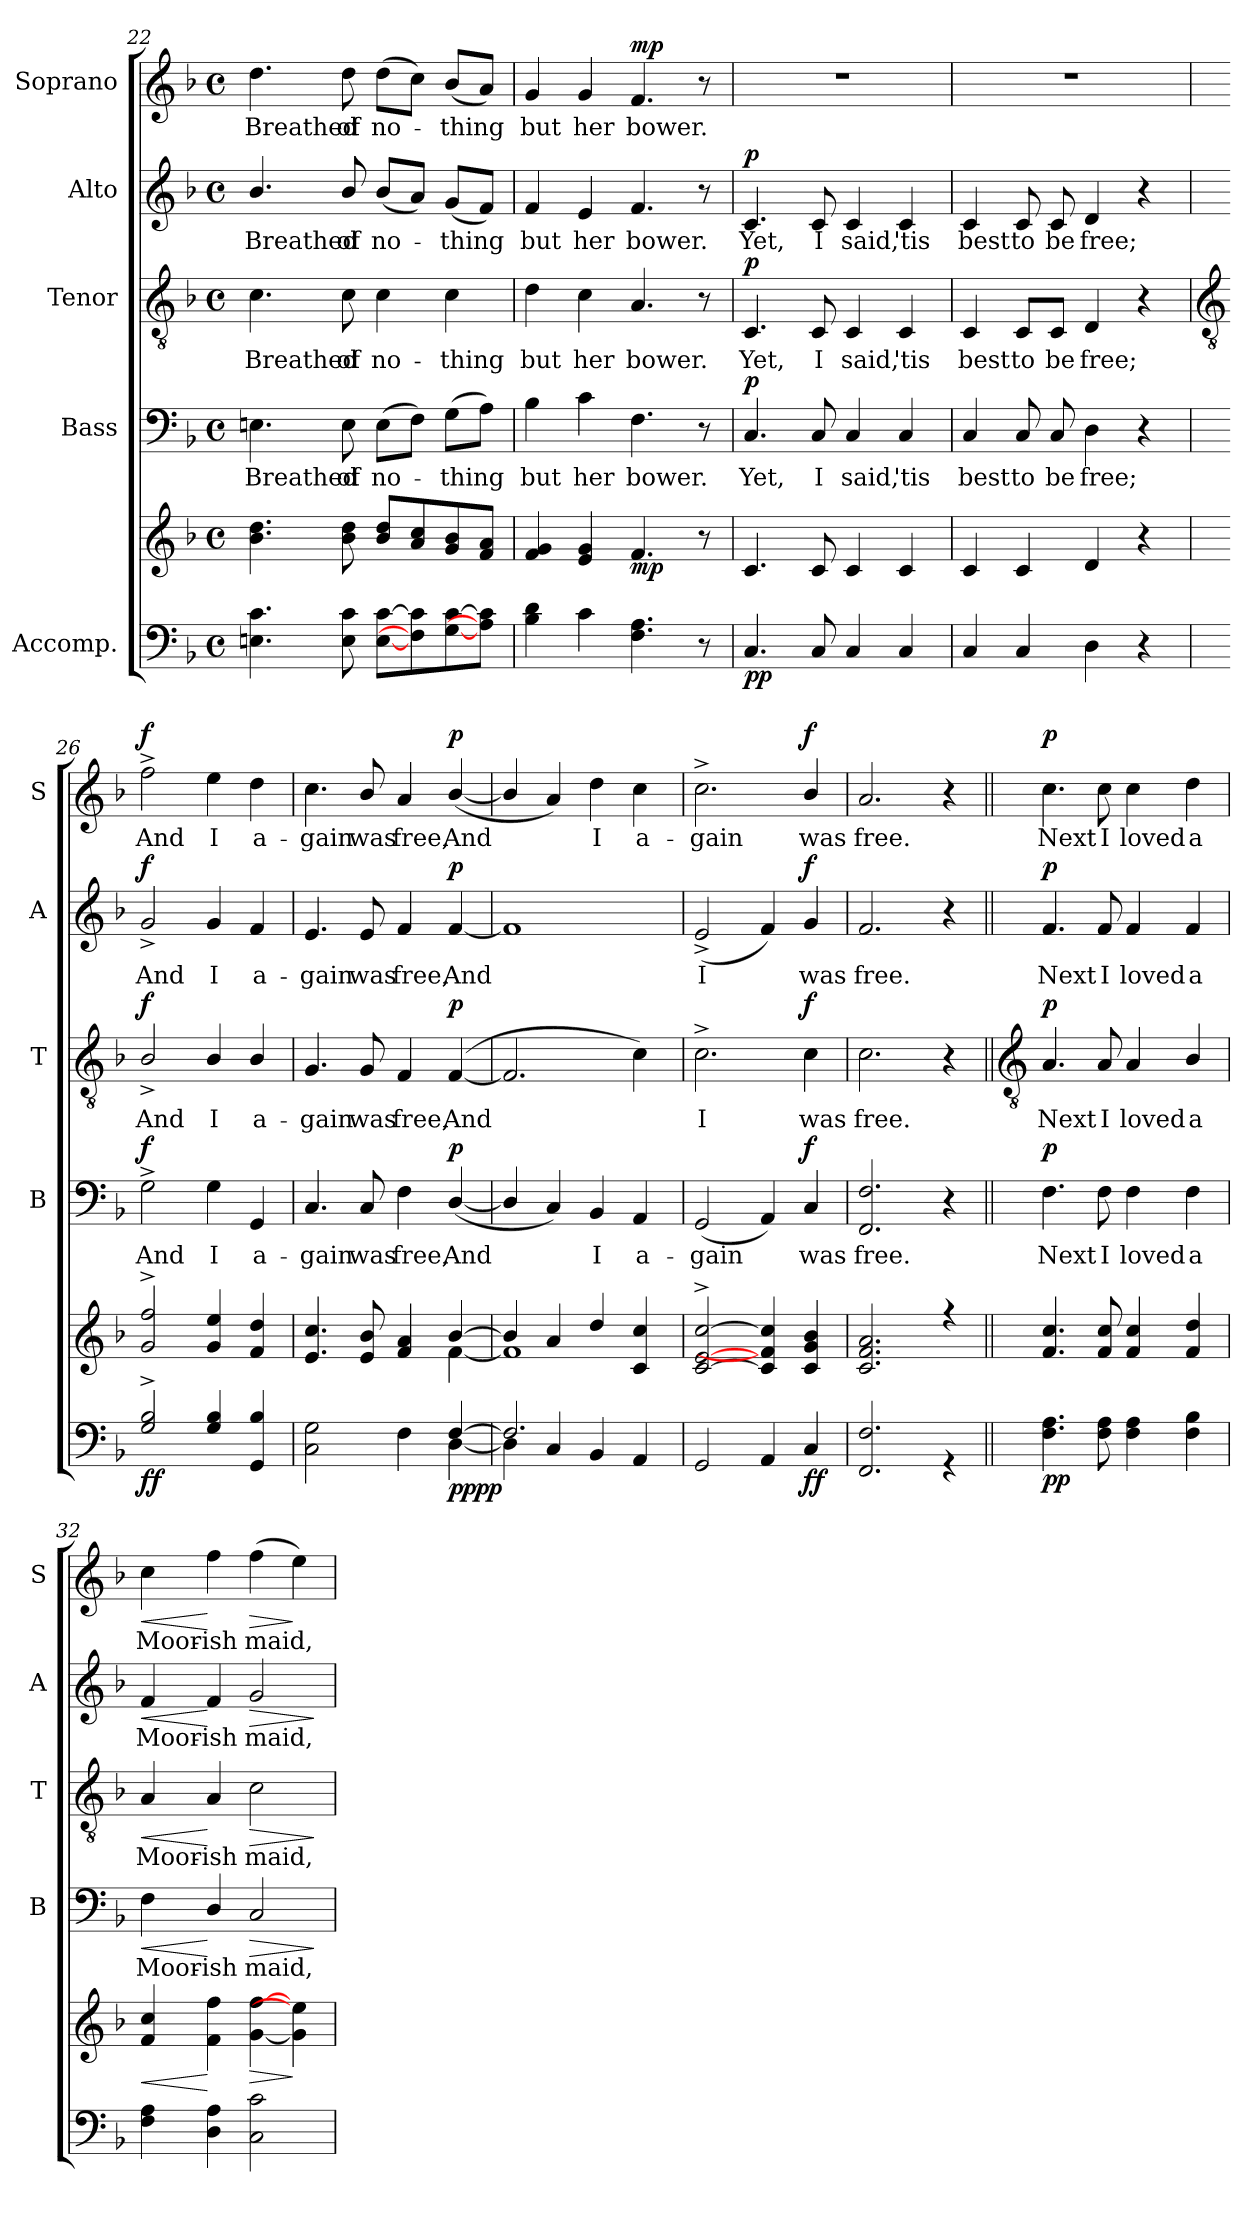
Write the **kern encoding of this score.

**kern	**kern	**dynam	**kern	**text	**dynam	**kern	**text	**dynam	**kern	**text	**dynam	**kern	**text	**dynam
*part5	*part5	*part5	*part4	*part4	*part4	*part3	*part3	*part3	*part2	*part2	*part2	*part1	*part1	*part1
*staff6	*staff5	*staff5/6	*staff4	*staff4	*staff4	*staff3	*staff3	*staff3	*staff2	*staff2	*staff2	*staff1	*staff1	*staff1
*I"Accomp.	*	*	*I"Bass	*	*	*I"Tenor	*	*	*I"Alto	*	*	*I"Soprano	*	*
*	*	*	*I'B	*	*	*I'T	*	*	*I'A	*	*	*I'S	*	*
*clefF4	*clefG2	*	*clefF4	*	*	*clefGv2	*	*	*clefG2	*	*	*clefG2	*	*
*k[b-]	*k[b-]	*	*k[b-]	*	*	*k[b-]	*	*	*k[b-]	*	*	*k[b-]	*	*
*F:	*F:	*	*F:	*	*	*F:	*	*	*F:	*	*	*F:	*	*
*M4/4	*M4/4	*	*M4/4	*	*	*M4/4	*	*	*M4/4	*	*	*M4/4	*	*
*met(c)	*met(c)	*	*met(c)	*	*	*met(c)	*	*	*met(c)	*	*	*met(c)	*	*
=22	=22	=22	=22	=22	=22	=22	=22	=22	=22	=22	=22	=22	=22	=22
!	!	!	!	!LO:LY:b	!	!	!LO:LY:b	!	!	!LO:LY:b	!	!	!LO:LY:b	!
4.En 4.c	4.b- 4.dd	.	4.En	Breathed	.	4.c	Breathed	.	4.b-/	Breathed	.	4.dd	Breathed	.
!	!	!	!	!LO:LY:b	!	!	!LO:LY:b	!	!	!LO:LY:b	!	!	!LO:LY:b	!
8E 8c	8b- 8dd	.	8E	of	.	8c	of	.	8b-/	of	.	8dd	of	.
!	!	!	!	!LO:LY:b	!	!	!LO:LY:b	!	!	!LO:LY:b	!	!	!LO:LY:b	!
[8E [8cL	8b- 8ddL	.	(>8EL	no-	.	4c	no-	.	(<8b-L	no-	.	(>8ddL	no-	.
8F] 8c]	8a 8cc	.	8FJ)	.	.	.	.	.	8aJ)	.	.	8ccJ)	.	.
!	!	!	!	!LO:LY:b	!	!	!LO:LY:b	!	!	!LO:LY:b	!	!	!LO:LY:b	!
[8G [8c	8g 8b-	.	(>8GL	thing	.	4c	-thing	.	(<8gL	thing	.	(<8b-L	-thing	.
8A] 8c]J	8f 8aJ	.	8AJ)	.	.	.	.	.	8fJ)	.	.	8aJ)	.	.
=23	=23	=23	=23	=23	=23	=23	=23	=23	=23	=23	=23	=23	=23	=23
!	!	!	!	!LO:LY:b	!	!	!LO:LY:b	!	!	!LO:LY:b	!	!	!LO:LY:b	!
4B- 4d	4f 4g	.	4B-	but	.	4d	but	.	4f	but	.	4g	but	.
!	!	!	!	!LO:LY:b	!	!	!LO:LY:b	!	!	!LO:LY:b	!	!	!LO:LY:b	!
4c	4e 4g	.	4c	her	.	4c	her	.	4e	her	.	4g	her	.
!	!	!LO:DY:b	!	!LO:LY:b	!	!	!LO:LY:b	!	!	!LO:LY:b	!	!	!LO:LY:b	!LO:DY:b
4.F 4.A	4.f	mp	4.F	bower.	.	4.A	bower.	.	4.f	bower.	.	4.f	bower.	mp
8r	8r	.	8r	.	.	8r	.	.	8r	.	.	8r	.	.
=24	=24	=24	=24	=24	=24	=24	=24	=24	=24	=24	=24	=24	=24	=24
!	!	!LO:DY:b=2	!	!LO:LY:b	!	!	!LO:LY:b	!	!	!LO:LY:b	!	!	!	!
!	!	!LO:DY:n=1:b	!	!	!LO:DY:b	!	!	!LO:DY:b	!	!	!LO:DY:b	!	!	!
4.C/	4.c	p p	4.C	Yet,	p	4.C	Yet,	p	4.c	Yet,	p	1r	.	.
!	!	!	!	!LO:LY:b	!	!	!LO:LY:b	!	!	!LO:LY:b	!	!	!	!
8C	8c	.	8C	I	.	8C	I	.	8c	I	.	.	.	.
!	!	!	!	!LO:LY:b	!	!	!LO:LY:b	!	!	!LO:LY:b	!	!	!	!
4C	4c	.	4C	said,	.	4C	said,	.	4c	said,	.	.	.	.
!	!	!	!	!LO:LY:b	!	!	!LO:LY:b	!	!	!LO:LY:b	!	!	!	!
4C	4c	.	4C	'tis	.	4C	'tis	.	4c	'tis	.	.	.	.
=25	=25	=25	=25	=25	=25	=25	=25	=25	=25	=25	=25	=25	=25	=25
!	!	!	!	!LO:LY:b	!	!	!LO:LY:b	!	!	!LO:LY:b	!	!	!	!
4C	4c	.	4C	best	.	4C	best	.	4c	best	.	1r	.	.
!	!	!	!	!LO:LY:b	!	!	!LO:LY:b	!	!	!LO:LY:b	!	!	!	!
4C	4c	.	8C	to	.	8C/L	to	.	8c	to	.	.	.	.
!	!	!	!	!LO:LY:b	!	!	!LO:LY:b	!	!	!LO:LY:b	!	!	!	!
.	.	.	8C	be	.	8C/J	be	.	8c	be	.	.	.	.
!	!	!	!	!LO:LY:b	!	!	!LO:LY:b	!	!	!LO:LY:b	!	!	!	!
4D	4d	.	4D	free;	.	4D	free;	.	4d	free;	.	.	.	.
4r	4r	.	4r	.	.	4r	.	.	4r	.	.	.	.	.
!!LO:LB:g=z
=26	=26	=26	=26	=26	=26	=26	=26	=26	=26	=26	=26	=26	=26	=26
*	*	*	*	*	*	*clefGv2	*	*	*	*	*	*	*	*
*^	*^	*	*	*	*	*	*	*	*	*	*	*	*	*
!	!	!	!	!LO:DY:b=2	!	!LO:LY:b	!	!	!LO:LY:b	!	!	!LO:LY:b	!	!	!LO:LY:b	!
!	!	!	!	!LO:DY:n=1:b	!	!	!LO:DY:b	!	!	!LO:DY:b	!	!	!LO:DY:b	!	!	!LO:DY:b
2G^ 2B-^	1ryy	2g^ 2ff^	1ryy	f f	2G^	And	f	2B-^/	And	f	2g^	And	f	2ff^	And	f
!	!	!	!	!	!	!LO:LY:b	!	!	!LO:LY:b	!	!	!LO:LY:b	!	!	!LO:LY:b	!
4G 4B-	.	4g 4ee	.	.	4G	I	.	4B-/	I	.	4g	I	.	4ee	I	.
!	!	!	!	!	!	!LO:LY:b	!	!	!LO:LY:b	!	!	!LO:LY:b	!	!	!LO:LY:b	!
4GG 4B-	.	4f 4dd	.	.	4GG	a-	.	4B-/	a-	.	4f	a-	.	4dd	a-	.
=27	=27	=27	=27	=27	=27	=27	=27	=27	=27	=27	=27	=27	=27	=27	=27	=27
!	!	!	!	!	!	!LO:LY:b	!	!	!LO:LY:b	!	!	!LO:LY:b	!	!	!LO:LY:b	!
2.ryy	2C\ 2G\	4.e 4.cc	2.ryy	.	4.C	-gain	.	4.G	-gain	.	4.e	-gain	.	4.cc	-gain	.
!	!	!	!	!	!	!LO:LY:b	!	!	!LO:LY:b	!	!	!LO:LY:b	!	!	!LO:LY:b	!
.	.	8e/ 8b-/	.	.	8C	was	.	8G	was	.	8e	was	.	8b-/	was	.
!	!	!	!	!	!	!LO:LY:b	!	!	!LO:LY:b	!	!	!LO:LY:b	!	!	!LO:LY:b	!
.	4F\	4f 4a	.	.	4F	free,	.	4F	free,	.	4f	free,	.	4a	free,	.
!	!	!	!	!LO:DY:b=2	!	!LO:LY:b	!	!	!LO:LY:b	!	!	!LO:LY:b	!	!	!LO:LY:b	!
!	!	!	!	!LO:DY:n=1:b=2	!	!	!	!	!	!	!	!	!	!	!	!
!	!	!	!	!LO:DY:n=2:b	!	!	!	!	!	!	!	!	!	!	!	!
!	!	!	!	!LO:DY:n=3:b	!	!	!LO:DY:b	!	!	!LO:DY:b	!	!	!LO:DY:b	!	!	!LO:DY:b
[4F/	[4D\	[4b-/	[4f\	p p p p	(<[4D/	And	p	(<[4F	And	p	[4f	And	p	(<[4b-/	And	p
=28	=28	=28	=28	=28	=28	=28	=28	=28	=28	=28	=28	=28	=28	=28	=28	=28
2.F/]	4D\]	4b-/]	1f\]	.	4D/]	.	.	2.F]	.	.	1f]	.	.	4b-/]	.	.
.	4C/	4a	.	.	4C)	.	.	.	.	.	.	.	.	4a)	.	.
!	!	!	!	!	!	!LO:LY:b	!	!	!	!	!	!	!	!	!LO:LY:b	!
.	4BB-/	4dd	.	.	4BB-	I	.	.	.	.	.	.	.	4dd	I	.
!	!	!	!	!	!	!LO:LY:b	!	!	!	!	!	!	!	!	!LO:LY:b	!
4ryy	4AA/	4c 4cc	.	.	4AA	a-	.	4c)	.	.	.	.	.	4cc	a-	.
=29	=29	=29	=29	=29	=29	=29	=29	=29	=29	=29	=29	=29	=29	=29	=29	=29
!	!	!	!	!	!	!LO:LY:b	!	!	!LO:LY:b	!	!	!LO:LY:b	!	!	!LO:LY:b	!
1ryy	2GG/	[2c^ [2e^ [2cc^	1ryy	.	(<2GG	-gain	.	2.c^	I	.	(<2e^	I	.	2.cc^	-gain	.
.	4AA/	4c] 4f] 4cc]	.	.	4AA)	.	.	.	.	.	4f)	.	.	.	.	.
!	!	!	!	!LO:DY:b=2	!	!LO:LY:b	!	!	!LO:LY:b	!	!	!LO:LY:b	!	!	!LO:LY:b	!
!	!	!	!	!LO:DY:n=1:b	!	!	!LO:DY:b	!	!	!LO:DY:b	!	!	!LO:DY:b	!	!	!LO:DY:b
.	4C/	4c/ 4g/ 4b-/	.	f f	4C	was	f	4c	was	f	4g	was	f	4b-/	was	f
=30	=30	=30	=30	=30	=30	=30	=30	=30	=30	=30	=30	=30	=30	=30	=30	=30
!	!	!	!	!	!	!LO:LY:b	!	!	!LO:LY:b	!	!	!LO:LY:b	!	!	!LO:LY:b	!
1ryy	2.FF/ 2.F/	2.c 2.f 2.a	1ryy	.	2.FF 2.F	free.	.	2.c	free.	.	2.f	free.	.	2.a	free.	.
.	4r	4r	.	.	4r	.	.	4r	.	.	4r	.	.	4r	.	.
*v	*v	*	*	*	*	*	*	*	*	*	*	*	*	*	*	*
*	*v	*v	*	*	*	*	*	*	*	*	*	*	*	*	*
!!LO:LB:g=z
=31||	=31||	=31||	=31||	=31||	=31||	=31||	=31||	=31||	=31||	=31||	=31||	=31||	=31||	=31||
*	*	*	*	*	*	*clefGv2	*	*	*	*	*	*	*	*
*^	*	*	*	*	*	*	*	*	*	*	*	*	*	*
!	!	!	!LO:DY:b=2	!	!LO:LY:b	!	!	!LO:LY:b	!	!	!LO:LY:b	!	!	!LO:LY:b	!
!	!	!	!LO:DY:n=1:b	!	!	!LO:DY:b	!	!	!LO:DY:b	!	!	!LO:DY:b	!	!	!LO:DY:b
*v	*v	*	*	*	*	*	*	*	*	*	*	*	*	*	*
4.F 4.A	4.f 4.cc	p p	4.F	Next	p	4.A	Next	p	4.f	Next	p	4.cc	Next	p
!	!	!	!	!LO:LY:b	!	!	!LO:LY:b	!	!	!LO:LY:b	!	!	!LO:LY:b	!
8F 8A	8f 8cc	.	8F	I	.	8A	I	.	8f	I	.	8cc	I	.
!	!	!	!	!LO:LY:b	!	!	!LO:LY:b	!	!	!LO:LY:b	!	!	!LO:LY:b	!
4F 4A	4f 4cc	.	4F	loved	.	4A	loved	.	4f	loved	.	4cc	loved	.
!	!	!	!	!LO:LY:b	!	!	!LO:LY:b	!	!	!LO:LY:b	!	!	!LO:LY:b	!
4F 4B-	4f 4dd	.	4F	a	.	4B-/	a	.	4f	a	.	4dd	a	.
=32	=32	=32	=32	=32	=32	=32	=32	=32	=32	=32	=32	=32	=32	=32
!	!	!LO:HP:b	!	!LO:LY:b	!LO:HP:b	!	!LO:LY:b	!LO:HP:b	!	!LO:LY:b	!LO:HP:b	!	!LO:LY:b	!LO:HP:b
4F 4A	4f 4cc	<	4F	Moor-	<	4A	Moor-	<	4f	Moor-	<	4cc	Moor-	<
!	!	!	!	!LO:LY:b	!	!	!LO:LY:b	!	!	!LO:LY:b	!	!	!LO:LY:b	!
4D\ 4A\	4f 4ff	[	4D/	-ish	[	4A	-ish	[	4f	-ish	[	4ff	-ish	[
!	!	!LO:HP:b	!	!LO:LY:b	!LO:HP:b	!	!LO:LY:b	!LO:HP:b	!	!LO:LY:b	!LO:HP:b	!	!LO:LY:b	!LO:HP:b
2C 2c	[4g [4ff	>	2C	maid,	>	2c	maid,	>	2g	maid,	>	(>4ff	maid,	>
.	4g] 4ee]	]	.	.	.	.	.	.	.	.	.	4ee)	.	]
.	.	.	.	.	]	.	.	]	.	.	]	.	.	.
=	=	=	=	=	=	=	=	=	=	=	=	=	=	=
*-	*-	*-	*-	*-	*-	*-	*-	*-	*-	*-	*-	*-	*-	*-
